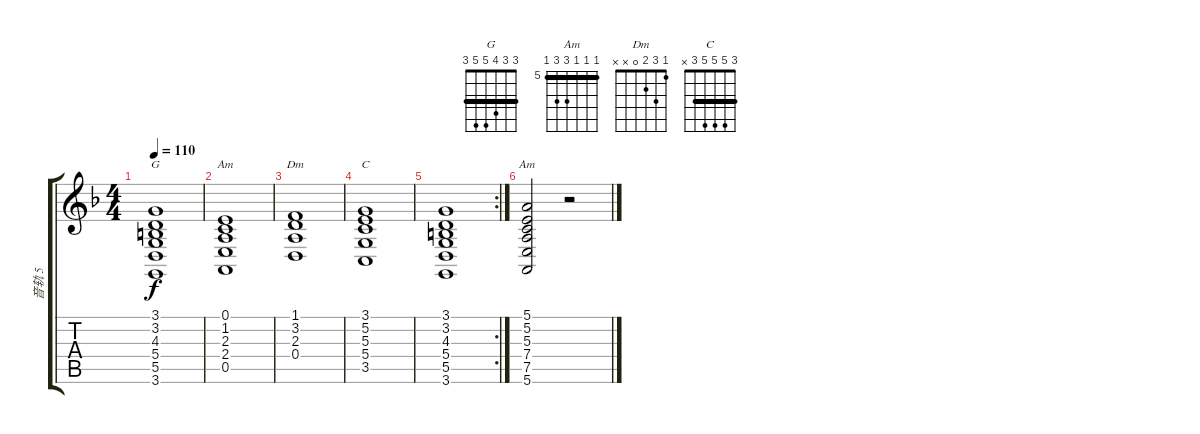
\track ("音轨 5" "音轨 5") {instrument tremolostrings}
\staff {score tabs}
\tuning (E4 B3 G3 D3 A2 E2) {hide}
\chord ("G" 3 3 4 5 5 3) {barre 3}
\chord ("Am" 0 1 2 2 0 x)
\chord ("Dm" 1 3 2 0 x x)
\chord ("C" 3 5 5 5 3 x) {barre 3}
\chord ("Am" 5 5 5 7 7 5) {firstfret 5 barre 5}
\ts (4 4)
\tempo 110
\clef g2
\ks f
(3.1 3.2 4.3 5.4 5.5 3.6).1{ch "G" dy f} |
(0.1 1.2 2.3 2.4 0.5).1{ch "Am"} |
(1.1 3.2 2.3 0.4).1{ch "Dm"} |
(3.1 5.2 5.3 5.4 3.5).1{ch "C"} |
\rc 2
(3.1 3.2 4.3 5.4 5.5 3.6).1 |
(5.1 5.2 5.3 7.4 7.5 5.6).2{ch "Am"} r.2
